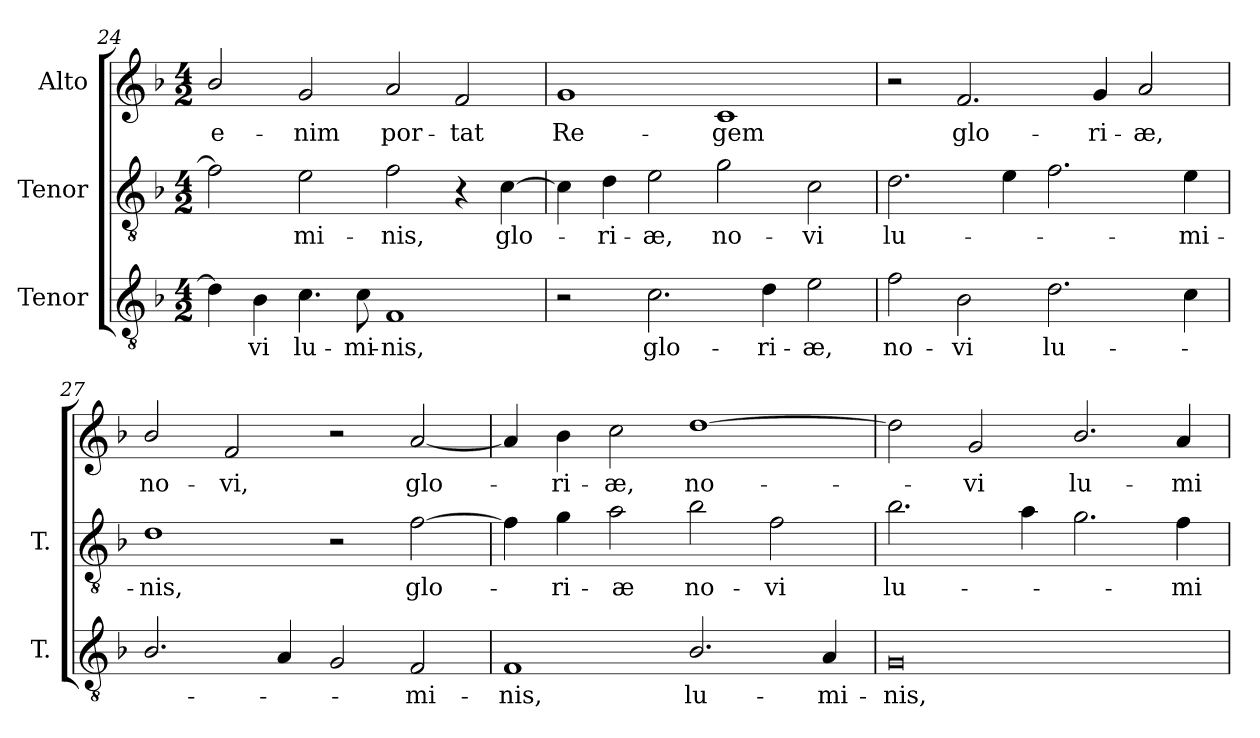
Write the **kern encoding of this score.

**kern	**text	**kern	**text	**kern	**text
*part3	*part3	*part2	*part2	*part1	*part1
*staff3	*staff3	*staff2	*staff2	*staff1	*staff1
*I"Tenor	*	*I"Tenor	*	*I"Alto	*
*I'T.	*	*I'T.	*	*	*
!!LO:LB:g=z
*clefGv2	*	*clefGv2	*	*clefG2	*
*ITrd7c12	*	*ITrd7c12	*	*	*
*k[b-]	*	*k[b-]	*	*k[b-]	*
*F:	*	*F:	*	*F:	*
*M4/2	*	*M4/2	*	*M4/2	*
=24	=24	=24	=24	=24	=24
!	!	!	!	!	!LO:LY:b:color=#000000
4Di\]	.	2Fi\]	.	2b-i/	e-
!	!LO:LY:b:color=#000000	!	!	!	!
4BB-i\	-vi	.	.	.	.
!	!LO:LY:b:color=#000000	!	!	!	!
!	!	!	!LO:LY:b:color=#000000	!	!
!	!	!	!	!	!LO:LY:b:color=#000000
4.Ci\	lu-	2Ei\	-mi-	2gi/	-nim
!	!LO:LY:b:color=#000000	!	!	!	!
8Ci\	-mi-	.	.	.	.
!	!LO:LY:b:color=#000000	!	!	!	!
!	!	!	!LO:LY:b:color=#000000	!	!
!	!	!	!	!	!LO:LY:b:color=#000000
1FFi	-nis,	2Fi\	-nis,	2ai/	por-
!	!	!	!	!	!LO:LY:b:color=#000000
.	.	4r	.	2fi/	-tat
!	!	!	!LO:LY:b:color=#000000	!	!
.	.	[4Ci\	glo-	.	.
=25	=25	=25	=25	=25	=25
!	!	!	!	!	!LO:LY:b:color=#000000
2r	.	4Ci\]	.	1gi	Re-
!	!	!	!LO:LY:b:color=#000000	!	!
.	.	4Di\	-ri-	.	.
!	!LO:LY:b:color=#000000	!	!	!	!
!	!	!	!LO:LY:b:color=#000000	!	!
2.Ci\	glo-	2Ei\	-æ,	.	.
!	!	!	!LO:LY:b:color=#000000	!	!
!	!	!	!	!	!LO:LY:b:color=#000000
.	.	2Gi\	no-	1ci	-gem
!	!LO:LY:b:color=#000000	!	!	!	!
4Di\	-ri-	.	.	.	.
!	!LO:LY:b:color=#000000	!	!	!	!
!	!	!	!LO:LY:b:color=#000000	!	!
2Ei\	-æ,	2Ci\	-vi	.	.
=26	=26	=26	=26	=26	=26
!	!LO:LY:b:color=#000000	!	!	!	!
!	!	!	!LO:LY:b:color=#000000	!	!
2Fi\	no-	2.Di\	lu-	2r	.
!	!LO:LY:b:color=#000000	!	!	!	!
!	!	!	!	!	!LO:LY:b:color=#000000
2BB-i\	-vi	.	.	2.fi/	glo-
.	.	4Ei\	.	.	.
!	!LO:LY:b:color=#000000	!	!	!	!
2.Di\	lu-	2.Fi\	.	.	.
!	!	!	!	!	!LO:LY:b:color=#000000
.	.	.	.	4gi/	-ri-
!	!	!	!	!	!LO:LY:b:color=#000000
.	.	.	.	2ai/	-æ,
!	!	!	!LO:LY:b:color=#000000	!	!
4Ci\	.	4Ei\	-mi-	.	.
=27	=27	=27	=27	=27	=27
!	!	!	!LO:LY:b:color=#000000	!	!
!	!	!	!	!	!LO:LY:b:color=#000000
2.BB-i/	.	1Di	-nis,	2b-i/	no-
!	!	!	!	!	!LO:LY:b:color=#000000
.	.	.	.	2fi/	-vi,
4AAi/	.	.	.	.	.
2GGi/	.	2r	.	2r	.
!	!LO:LY:b:color=#000000	!	!	!	!
!	!	!	!LO:LY:b:color=#000000	!	!
!	!	!	!	!	!LO:LY:b:color=#000000
2FFi/	-mi-	[2Fi\	glo-	[2ai/	glo-
!!LO:LB:g=z
=28	=28	=28	=28	=28	=28
!	!LO:LY:b:color=#000000	!	!	!	!
1FFi	-nis,	4Fi\]	.	4ai/]	.
!	!	!	!LO:LY:b:color=#000000	!	!
!	!	!	!	!	!LO:LY:b:color=#000000
.	.	4Gi\	-ri-	4b-i\	-ri-
!	!	!	!LO:LY:b:color=#000000	!	!
!	!	!	!	!	!LO:LY:b:color=#000000
.	.	2Ai\	-æ	2cci\	-æ,
!	!LO:LY:b:color=#000000	!	!	!	!
!	!	!	!LO:LY:b:color=#000000	!	!
!	!	!	!	!	!LO:LY:b:color=#000000
2.BB-i/	lu-	2B-i\	no-	[1ddi	no-
!	!	!	!LO:LY:b:color=#000000	!	!
.	.	2Fi\	-vi	.	.
!	!LO:LY:b:color=#000000	!	!	!	!
4AAi/	-mi-	.	.	.	.
=29	=29	=29	=29	=29	=29
!	!LO:LY:b:color=#000000	!	!	!	!
!	!	!	!LO:LY:b:color=#000000	!	!
0GGi	-nis,	2.B-i\	lu-	2ddi\]	.
!	!	!	!	!	!LO:LY:b:color=#000000
.	.	.	.	2gi/	-vi
.	.	4Ai\	.	.	.
!	!	!	!	!	!LO:LY:b:color=#000000
.	.	2.Gi\	.	2.b-i/	lu-
!	!	!	!LO:LY:b:color=#000000	!	!
!	!	!	!	!	!LO:LY:b:color=#000000
.	.	4Fi\	-mi-	4ai/	-mi-
=	=	=	=	=	=
*-	*-	*-	*-	*-	*-
